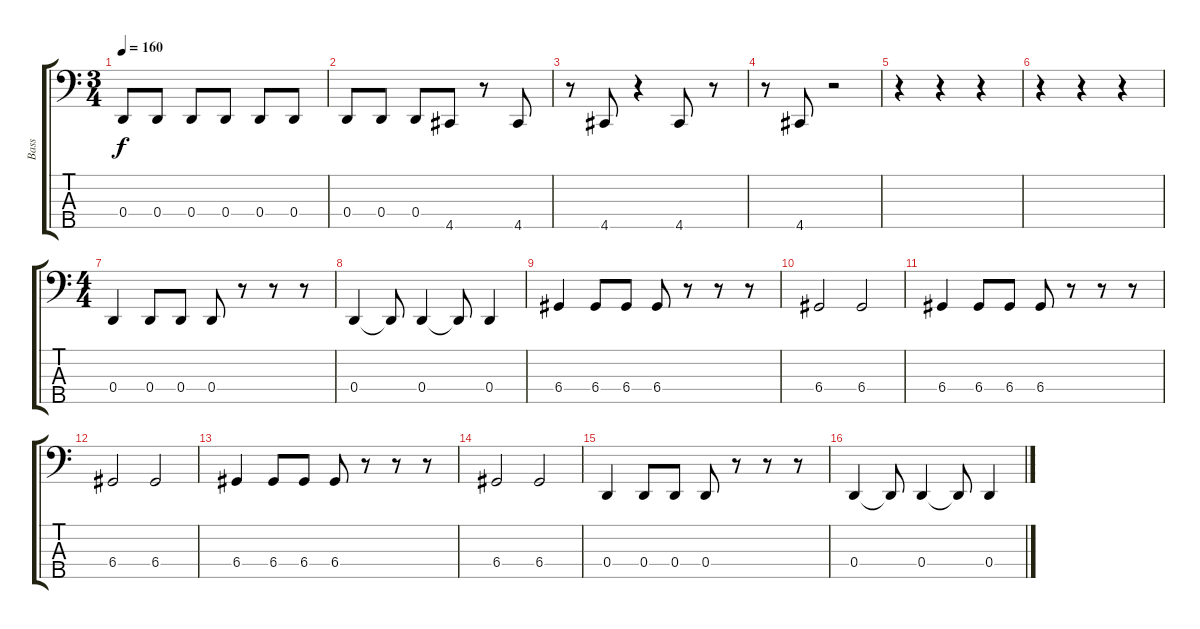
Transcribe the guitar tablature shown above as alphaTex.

\track ("Bass" "Bass") {instrument electricbassfinger}
\staff {score tabs}
\tuning (F2 C2 G1 D1 A0) {hide}
\ts (3 4)
\tempo 160
\clef f4
\ks c
0.4.8{dy f} 0.4.8 0.4.8 0.4.8 0.4.8 0.4.8 |
0.4.8 0.4.8 0.4.8 4.5.8 r.8 4.5.8 |
r.8 4.5.8 r.4 4.5.8 r.8 |
r.8 4.5.8 r.2 |
r.4 r.4 r.4 |
r.4 r.4 r.4 |
\ts (4 4)
0.4.4{volume 9} 0.4.8 0.4.8 0.4.8 r.8 r.8 r.8 |
0.4.4 0.4{t}.8 0.4.4 0.4{t}.8 0.4.4 |
6.4.4 6.4.8 6.4.8 6.4.8 r.8 r.8 r.8 |
6.4.2 6.4.2 |
6.4.4 6.4.8 6.4.8 6.4.8 r.8 r.8 r.8 |
6.4.2 6.4.2 |
6.4.4 6.4.8 6.4.8 6.4.8 r.8 r.8 r.8 |
6.4.2 6.4.2 |
0.4.4{volume 9} 0.4.8 0.4.8 0.4.8 r.8 r.8 r.8 |
0.4.4 0.4{t}.8 0.4.4 0.4{t}.8 0.4.4
